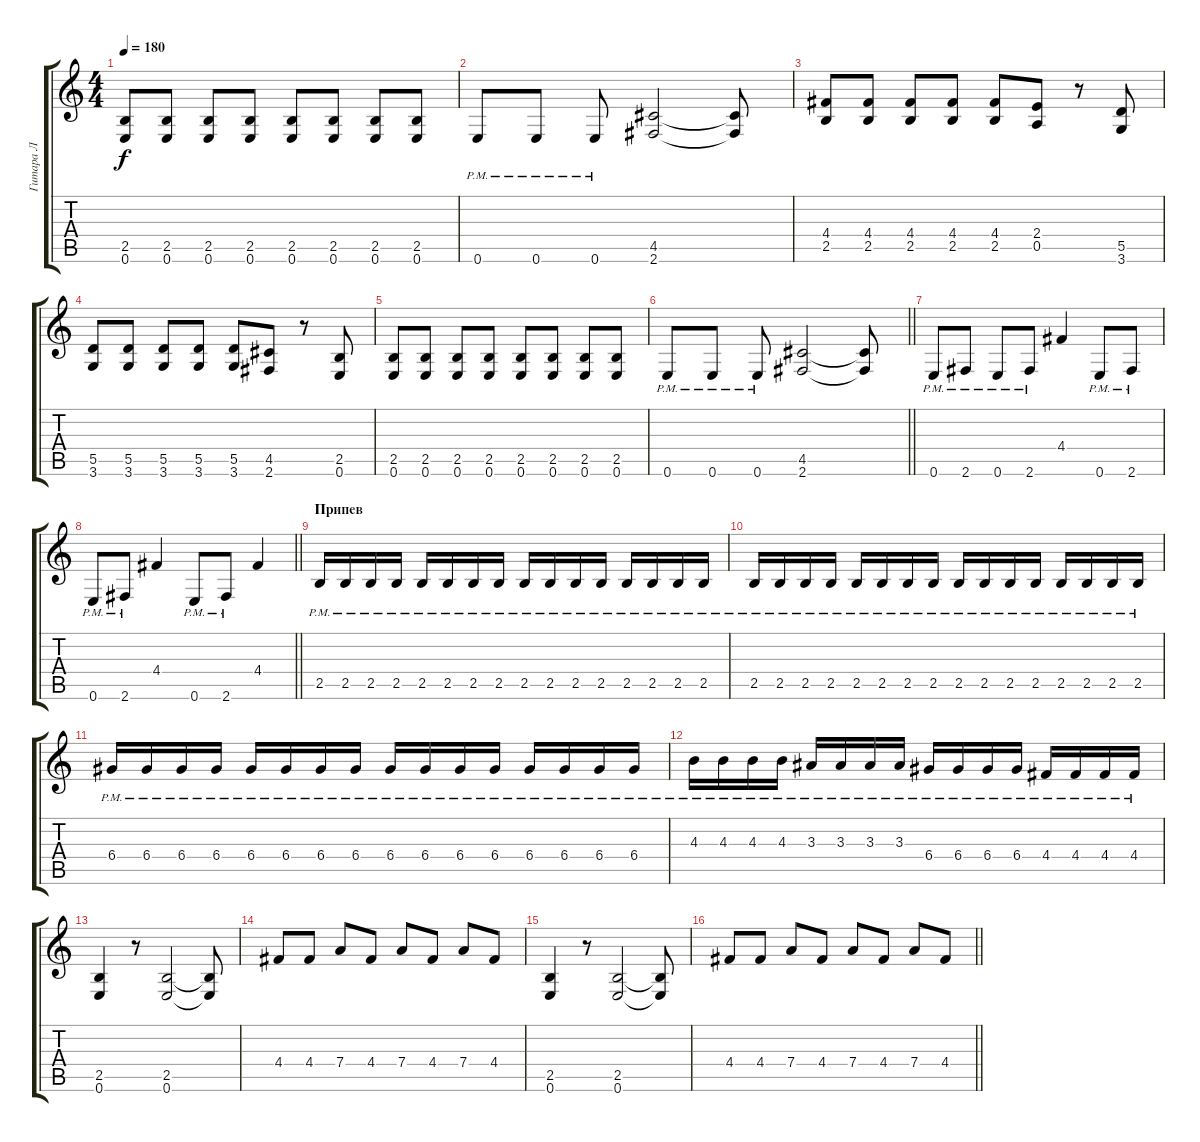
\track ("Гитара Л" "Гитара Л") {instrument distortionguitar}
\staff {score tabs}
\tuning (E4 B3 G3 D3 A2 E2) {hide}
\ts (4 4)
\tempo 180
\clef g2
\ks c
(2.5 0.6).8{dy f} (2.5 0.6).8 (2.5 0.6).8 (2.5 0.6).8 (2.5 0.6).8 (2.5 0.6).8 (2.5 0.6).8 (2.5 0.6).8 |
0.6{pm}.8 0.6{pm}.8 0.6{pm}.8 (4.5 2.6).2 (4.5{t} 2.6{t}).8 |
(4.4 2.5).8 (4.4 2.5).8 (4.4 2.5).8 (4.4 2.5).8 (4.4 2.5).8 (2.4 0.5).8 r.8 (5.5 3.6).8 |
(5.5 3.6).8 (5.5 3.6).8 (5.5 3.6).8 (5.5 3.6).8 (5.5 3.6).8 (4.5 2.6).8 r.8 (2.5 0.6).8 |
(2.5 0.6).8 (2.5 0.6).8 (2.5 0.6).8 (2.5 0.6).8 (2.5 0.6).8 (2.5 0.6).8 (2.5 0.6).8 (2.5 0.6).8 |
\barLineRight lightlight
0.6{pm}.8 0.6{pm}.8 0.6{pm}.8 (4.5 2.6).2 (4.5{t} 2.6{t}).8 |
\section ("" " ")
0.6{pm}.8 2.6{pm}.8 0.6{pm}.8 2.6{pm}.8 4.4.4 0.6{pm}.8 2.6{pm}.8 |
\barLineRight lightlight
0.6{pm}.8 2.6{pm}.8 4.4.4 0.6{pm}.8 2.6{pm}.8 4.4.4 |
\section ("" "Припев")
2.5{pm}.16 2.5{pm}.16 2.5{pm}.16 2.5{pm}.16 2.5{pm}.16 2.5{pm}.16 2.5{pm}.16 2.5{pm}.16 2.5{pm}.16 2.5{pm}.16 2.5{pm}.16 2.5{pm}.16 2.5{pm}.16 2.5{pm}.16 2.5{pm}.16 2.5{pm}.16 |
2.5{pm}.16 2.5{pm}.16 2.5{pm}.16 2.5{pm}.16 2.5{pm}.16 2.5{pm}.16 2.5{pm}.16 2.5{pm}.16 2.5{pm}.16 2.5{pm}.16 2.5{pm}.16 2.5{pm}.16 2.5{pm}.16 2.5{pm}.16 2.5{pm}.16 2.5{pm}.16 |
6.4{pm}.16 6.4{pm}.16 6.4{pm}.16 6.4{pm}.16 6.4{pm}.16 6.4{pm}.16 6.4{pm}.16 6.4{pm}.16 6.4{pm}.16 6.4{pm}.16 6.4{pm}.16 6.4{pm}.16 6.4{pm}.16 6.4{pm}.16 6.4{pm}.16 6.4{pm}.16 |
4.3{pm}.16 4.3{pm}.16 4.3{pm}.16 4.3{pm}.16 3.3{pm}.16 3.3{pm}.16 3.3{pm}.16 3.3{pm}.16 6.4{pm}.16 6.4{pm}.16 6.4{pm}.16 6.4{pm}.16 4.4{pm}.16 4.4{pm}.16 4.4{pm}.16 4.4{pm}.16 |
(2.5 0.6).4 r.8 (2.5 0.6).2 (2.5{t} 0.6{t}).8 |
4.4.8 4.4.8 7.4.8 4.4.8 7.4.8 4.4.8 7.4.8 4.4.8 |
(2.5 0.6).4 r.8 (2.5 0.6).2 (2.5{t} 0.6{t}).8 |
\barLineRight lightlight
4.4.8 4.4.8 7.4.8 4.4.8 7.4.8 4.4.8 7.4.8 4.4.8
